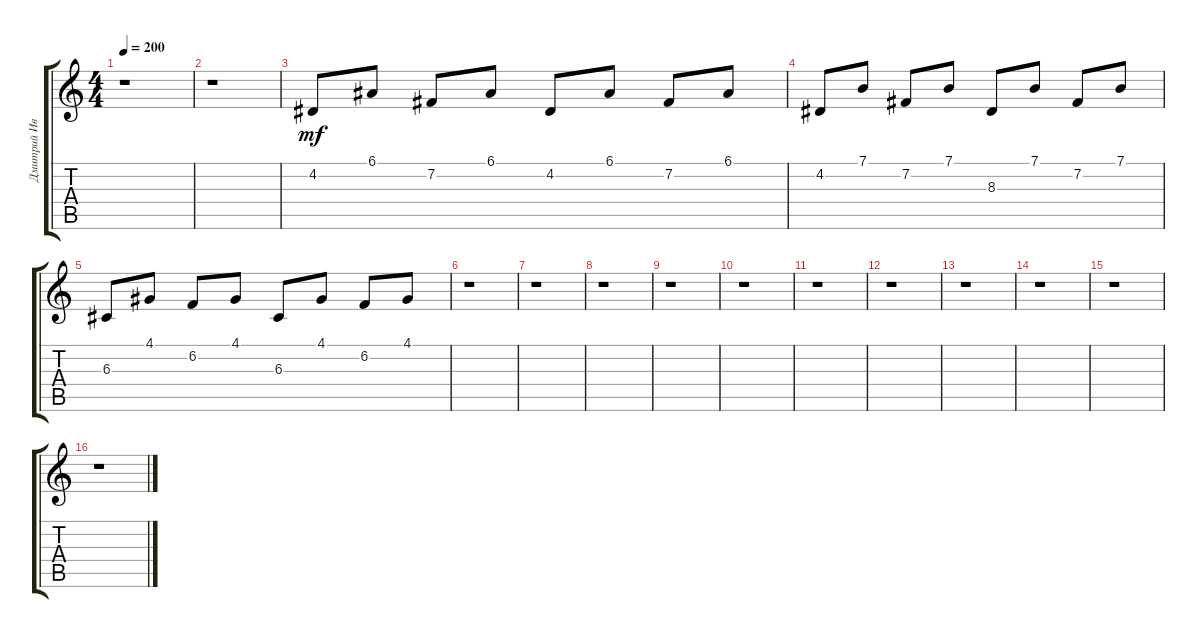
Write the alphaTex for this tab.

\track ("Дмитрий Иванов" "Дмитрий Ив") {instrument clavinet}
\staff {score tabs}
\tuning (E4 B3 G3 D3 A2 E2) {hide}
\ts (4 4)
\tempo 200
\clef g2
\ks c
r.1{dy mf} |
r.1 |
4.2.8 6.1.8 7.2.8 6.1.8 4.2.8 6.1.8 7.2.8 6.1.8 |
4.2.8 7.1.8 7.2.8 7.1.8 8.3.8 7.1.8 7.2.8 7.1.8 |
6.3.8 4.1.8 6.2.8 4.1.8 6.3.8 4.1.8 6.2.8 4.1.8 |
r.1 |
r.1 |
r.1 |
r.1 |
r.1 |
r.1 |
r.1 |
r.1 |
r.1 |
r.1 |
r.1
